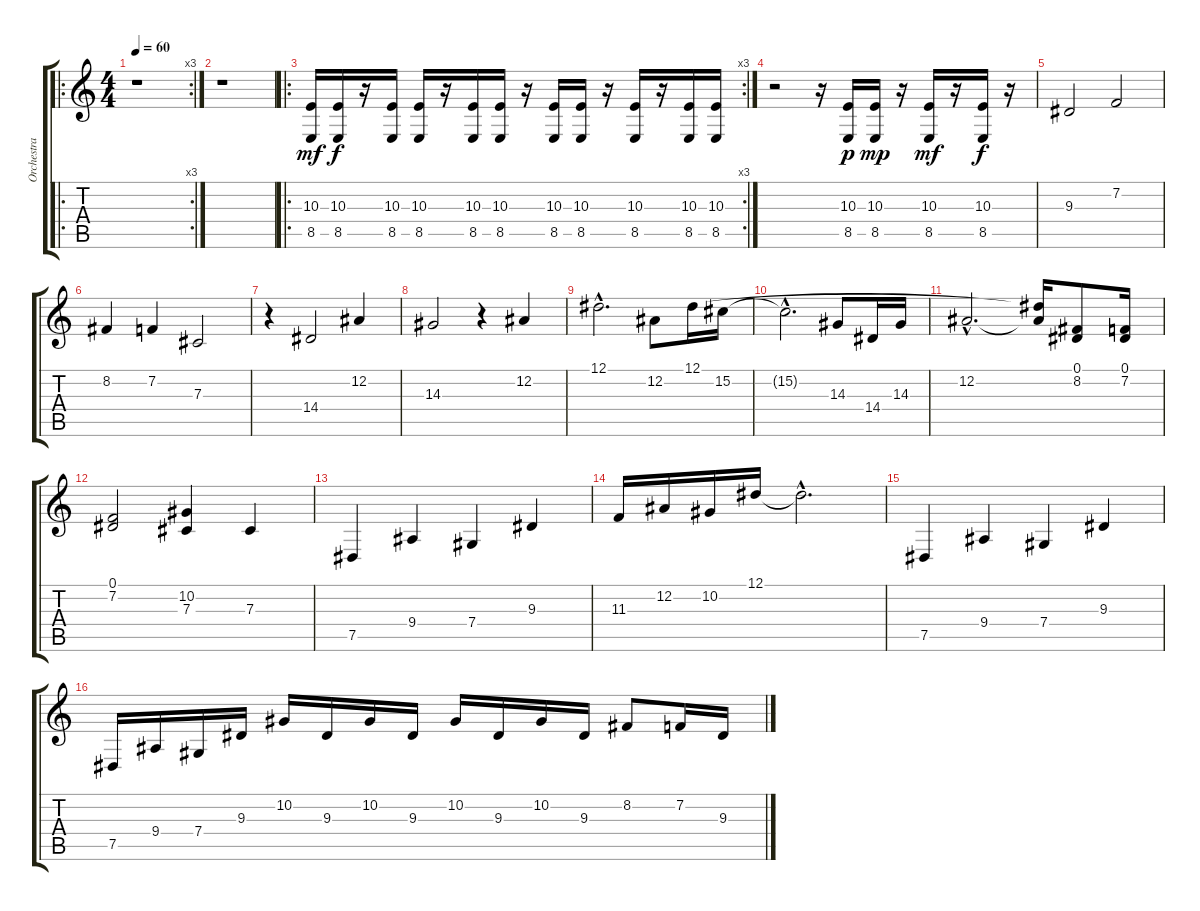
\track ("Orchestra" "Orchestra") {instrument stringensemble2}
\staff {score tabs}
\tuning (Eb4 Bb3 Gb3 Db3 Ab2 Eb2) {hide}
\ro
\rc 3
\ts (4 4)
\tempo 60
\clef g2
\ks c
r.1{dy mf instrument stringensemble2} |
r.1 |
\ro
\rc 3
(10.3 8.5).16 (10.3 8.5).16{dy f} r.16 (10.3 8.5).16 (10.3 8.5).16 r.16 (10.3 8.5).16 (10.3 8.5).16 r.16 (10.3 8.5).16 (10.3 8.5).16 r.16 (10.3 8.5).16 r.16 (10.3 8.5).16 (10.3 8.5).16 |
r.2 r.16 (10.3 8.5).16{dy p} (10.3 8.5).16{dy mp} r.16 (10.3 8.5).16{dy mf} r.16 (10.3 8.5).16{dy f} r.16 |
9.3.2 7.2.2 |
8.2.4 7.2.4 7.3.2 |
r.4 14.4.2 12.2.4 |
14.3.2 r.4 12.2.4 |
12.1{hac}.2{d} 12.2.8 12.1.16 15.2.16 |
15.2{hac t}.2{d} 14.3.8 14.4.16 14.3.16 |
12.2{hac}.2{d} (12.1{t} 12.2{t}).16 (0.1 8.2).8 (0.1 7.2).16 |
(0.1 7.2).2 (10.2 7.3).4 7.3.4 |
7.5.4 9.4.4 7.4.4 9.3.4 |
11.3.16 12.2.16 10.2.16 12.1.16 12.1{hac t}.2{d} |
7.5.4 9.4.4 7.4.4 9.3.4 |
7.5.16 9.4.16 7.4.16 9.3.16 10.2.16 9.3.16 10.2.16 9.3.16 10.2.16 9.3.16 10.2.16 9.3.16 8.2.8 7.2.16 9.3.16
